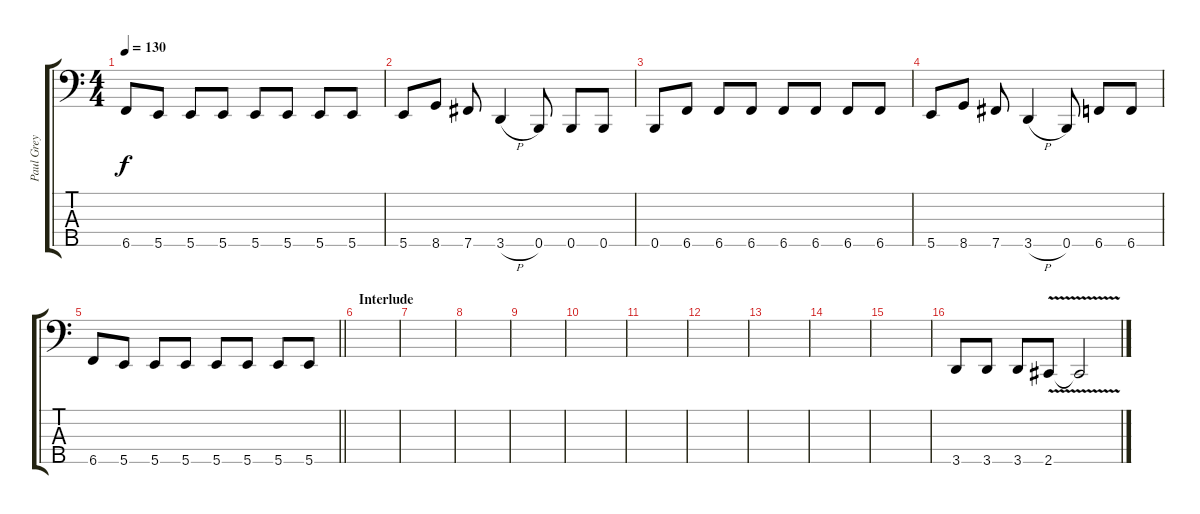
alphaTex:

\track ("Paul Grey" "Paul Grey") {instrument electricbasspick}
\staff {score tabs}
\tuning (G2 D2 A1 E1 B0) {hide}
\ts (4 4)
\tempo 130
\clef f4
\ks c
6.5.8{dy f} 5.5.8 5.5.8 5.5.8 5.5.8 5.5.8 5.5.8 5.5.8 |
5.5.8 8.5.8 7.5.8 3.5{h}.4 0.5.8 0.5.8 0.5.8 |
0.5.8 6.5.8 6.5.8 6.5.8 6.5.8 6.5.8 6.5.8 6.5.8 |
5.5.8 8.5.8 7.5.8 3.5{h}.4 0.5.8 6.5.8 6.5.8 |
\barLineRight lightlight
6.5.8 5.5.8 5.5.8 5.5.8 5.5.8 5.5.8 5.5.8 5.5.8 |
\section ("" "Interlude")
|
|
|
|
|
|
|
|
|
|
3.5.8 3.5.8 3.5.8 2.5{v}.8 2.5{t}.2
